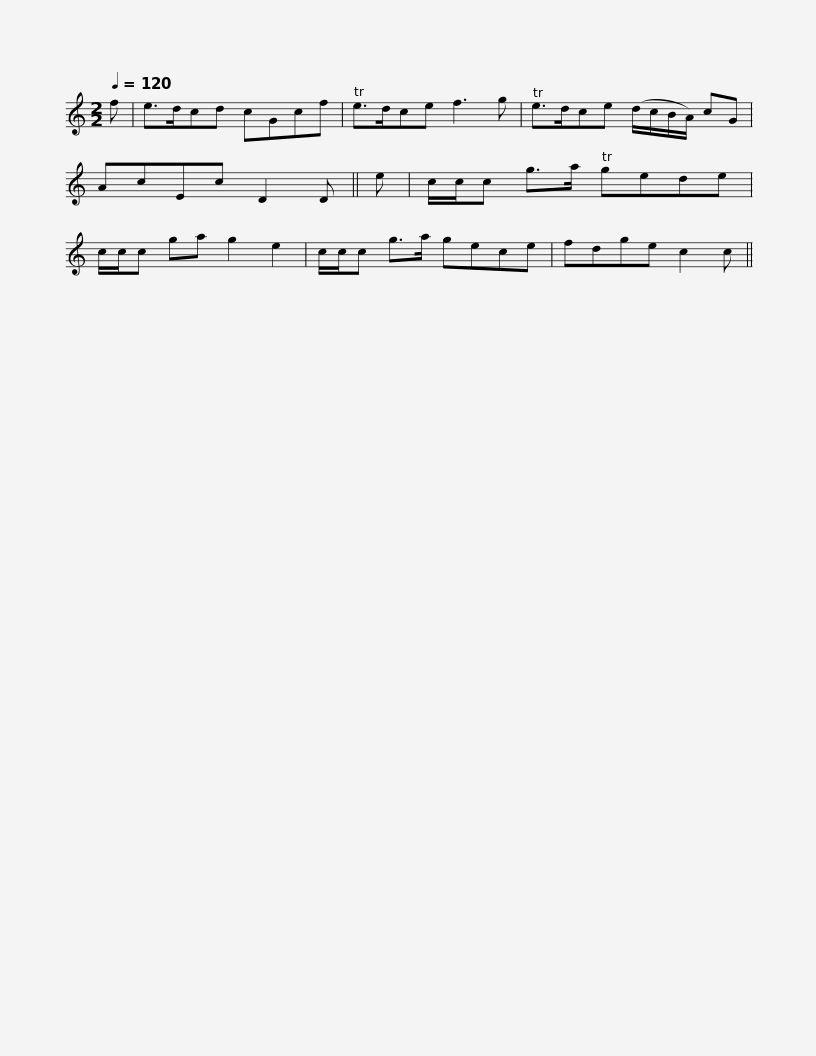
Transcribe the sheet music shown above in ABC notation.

X:1
L:1/8
Q:1/4=120
M:2/2
I:linebreak $
K:C
V:1 treble
V:1
 f | e>dcd cGcf | e>dce f3 g | e>dce (d/c/B/A/) cG | AcEc D2 D || %5
 e | c/c/c g>a gede |$ c/c/c ga g2 e2 | c/c/c g>a gece | fdge c2 c || %10
